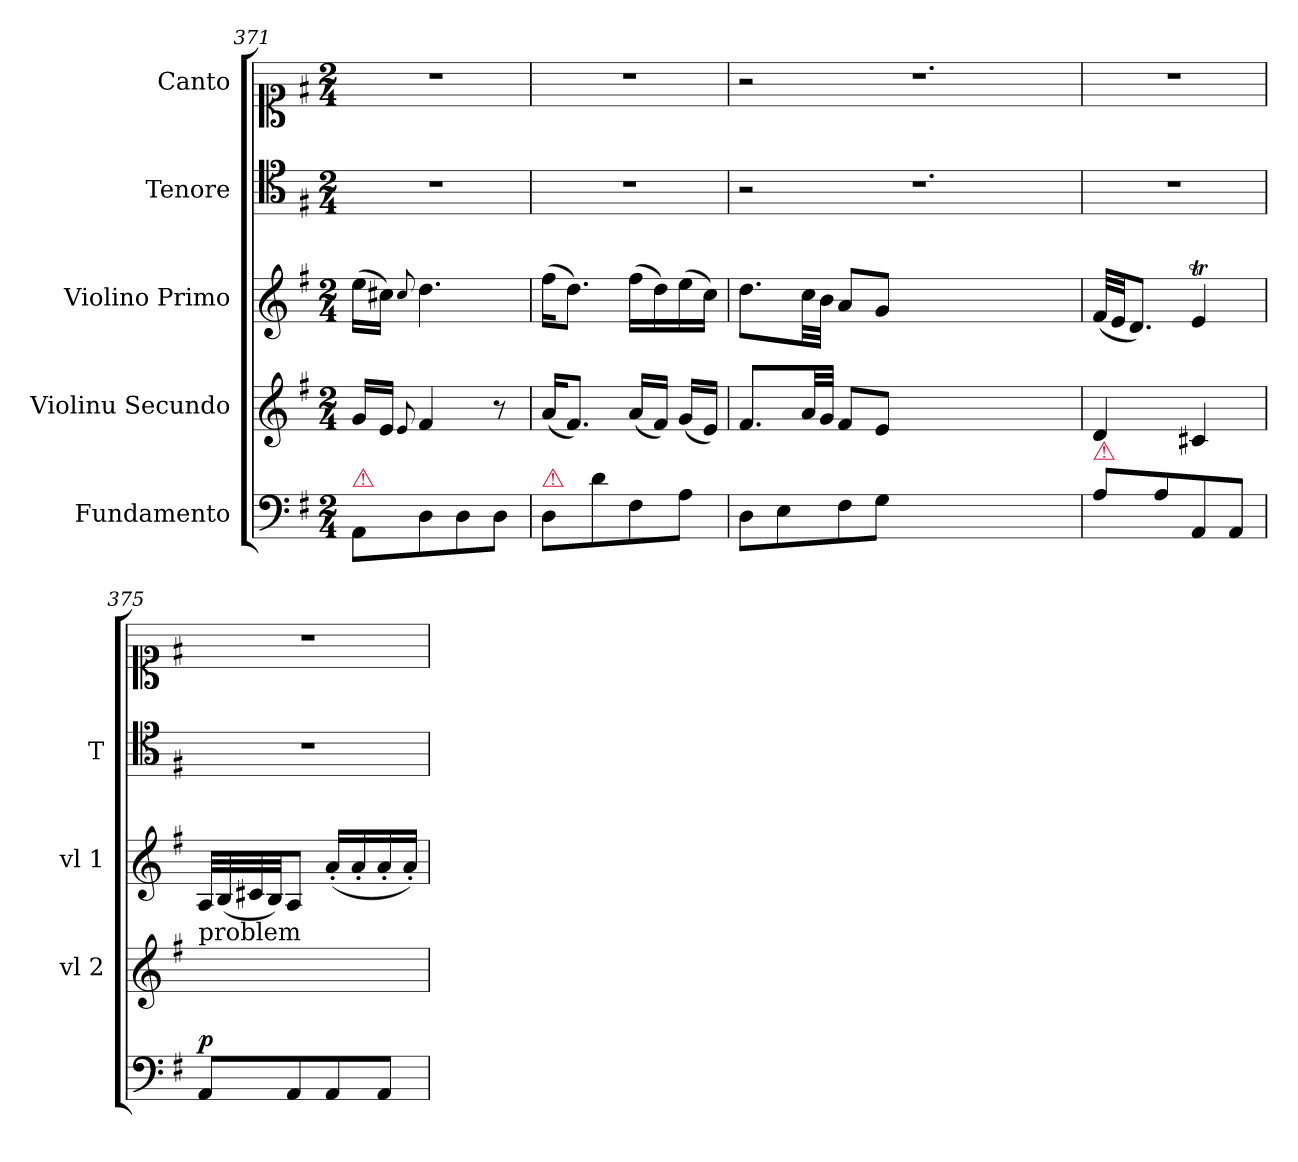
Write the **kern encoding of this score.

**kern	**dynam	**kern	**kern	**dynam	**kern	**kern
*part5	*part5	*part4	*part3	*part3	*part2	*part1
*staff5	*staff5	*staff4	*staff3	*staff3	*staff2	*staff1
*I"Fundamento	*	*I"Violinu Secundo	*I"Violino Primo	*	*I"Tenore	*I"Canto
*	*	*I'vl 2	*I'vl 1	*	*I'T	*
*clefF4	*	*clefG2	*clefG2	*	*clefC4	*clefC1
*k[f#]	*	*k[f#]	*k[f#]	*	*k[f#]	*k[f#]
*G:	*	*G:	*G:	*	*G:	*G:
*M2/4	*	*M2/4	*M2/4	*	*M2/4	*M2/4
=371	=371	=371	=371	=371	=371	=371
!LO:TX:a:color=crimson:t=⚠	!	!	!	!	!	!
8AA/L	.	16g/LL	(16ee\LL	.	2r	2r
.	.	16e/JJ	16cc#X\JJ)	.	.	.
.	.	8qqe/	8qqcc#/	.	.	.
8D\	.	4f#/	4.dd\	.	.	.
8D\	.	.	.	.	.	.
8D\J	.	8r	.	.	.	.
=372	=372	=372	=372	=372	=372	=372
!LO:TX:a:color=crimson:t=⚠	!	!	!	!	!	!
8D/L	.	(16a/KL	(16ff#\KL	.	2r	2r
.	.	8.f#/J)	8.dd\J)	.	.	.
8d\	.	.	.	.	.	.
8F#\	.	(16a/LL	(16ff#\LL	.	.	.
.	.	16f#/JJ)	16dd\)	.	.	.
8A\J	.	(16g/LL	(16ee\	.	.	.
.	.	16e/JJ)	16cc\JJ)	.	.	.
=373	=373	=373	=373	=373	=373	=373
8D\L	.	8.f#/L	8.dd\L	.	2r	2r
8E\	.	.	.	.	.	.
.	.	32a/LL	32cc\LL	.	.	.
.	.	32g/JJJ	32b\JJJ	.	.	.
8F#\	.	8f#/L	8a/L	.	.	.
8G\J	.	8e/J	8g/J	.	.	.
1.ryy	.	1.ryy	1.ryy	.	1.r	1.r
=374	=374	=374	=374	=374	=374	=374
!LO:TX:a:color=crimson:t=⚠	!	!	!	!	!	!
8A\L	.	4d/	(32f#/LLL	.	2r	2r
.	.	.	32e/JJ	.	.	.
.	.	.	8.d/J)	.	.	.
8A\	.	.	.	.	.	.
8AA/	.	4c#X/	4eT/	.	.	.
8AA/J	.	.	.	.	.	.
=375	=375	=375	=375	=375	=375	=375
!	!	!LO:TX:a:t=problem	!	!	!	!
!	!LO:DY:a	!	!	!LO:DY:a	!	!
8AA/L	p	32A/LLLyy	32A/LLL	pia	2r	2r
.	.	32B/yy	(32B/	.	.	.
.	.	32c#X/yy	32c#X/	.	.	.
.	.	32B/JJyy	32B/JJ)	.	.	.
8AA/	.	8A/Jyy	8A/J	.	.	.
8AA/	.	(16a'/LLyy	(16a'/LL	.	.	.
.	.	16a'/yy	16a'/	.	.	.
8AA/J	.	16a'/yy	16a'/	.	.	.
.	.	16a'/JJyy)	16a'/JJ)	.	.	.
=	=	=	=	=	=	=
*-	*-	*-	*-	*-	*-	*-
